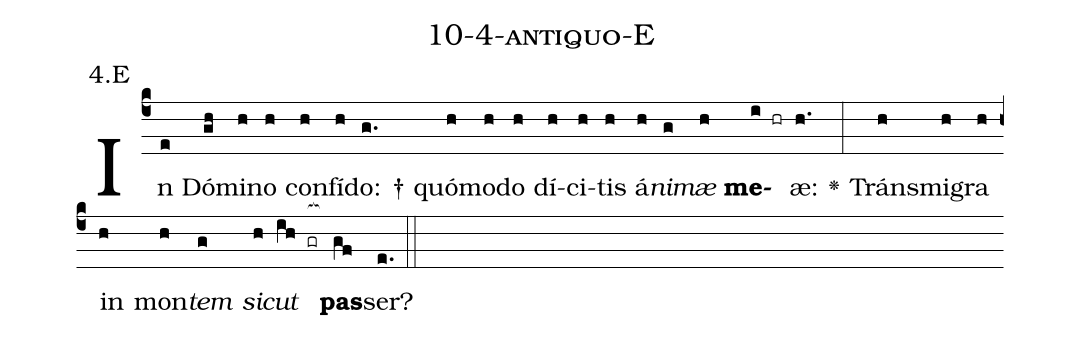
name: 10-4-antiquo-E;
annotation: 4.E;
%%
(c4)In(e) Dó(gh)mi(h)no(h) con(h)fí(h)do: †(g.) quó(h)mo(h)do(h) dí(h)ci(h)tis(h) á(h)<i>ni</i>(g)<i>mæ</i>(h) <b>me</b>(i hr)æ:(h.) <v>\greheightstar</v>(:) Tráns(h)mi(h)gra(h) in(h) mon(h)<i>tem</i>(g) <i>sic</i>(h)<i>ut</i>(ih gr[ocb:1{]) <b>pas</b>(gf[ocb:0}])ser?(e.) (::)


%E(h) u(g) o(h) u(ih) a(gf) e.(e.) (::)
